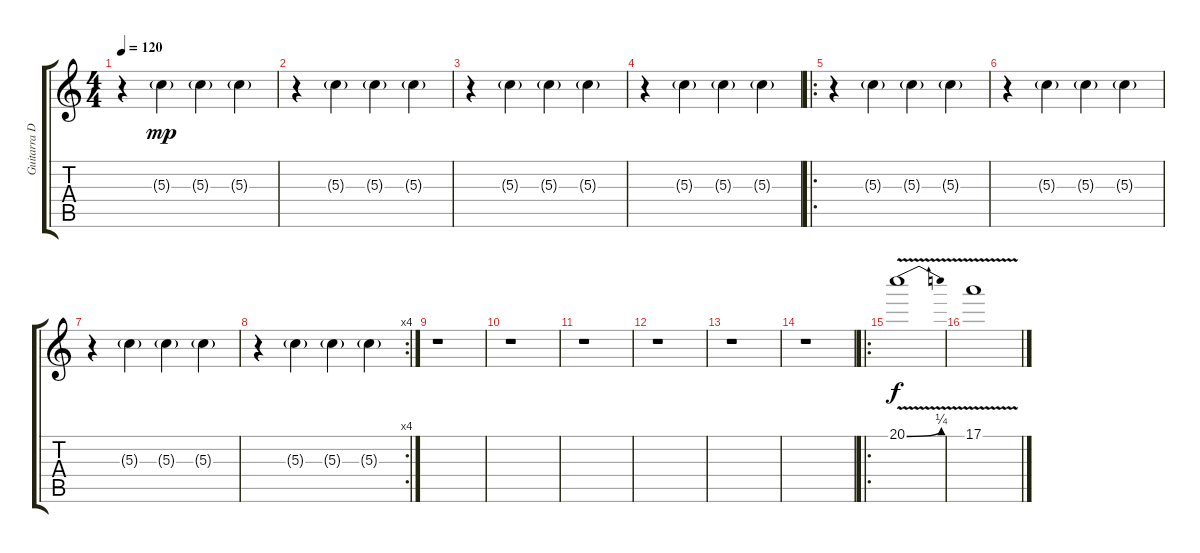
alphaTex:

\track ("Guitarra Delay" "Guitarra D") {instrument overdrivenguitar}
\staff {score tabs}
\tuning (E4 B3 G3 D3 A2 E2) {hide}
\ts (4 4)
\tempo 120
\clef g2
\ks c
r.4{dy mp} 5.3{g}.4 5.3{g}.4 5.3{g}.4 |
r.4 5.3{g}.4 5.3{g}.4 5.3{g}.4 |
r.4 5.3{g}.4 5.3{g}.4 5.3{g}.4 |
r.4 5.3{g}.4 5.3{g}.4 5.3{g}.4 |
\ro
r.4 5.3{g}.4 5.3{g}.4 5.3{g}.4 |
r.4 5.3{g}.4 5.3{g}.4 5.3{g}.4 |
r.4 5.3{g}.4 5.3{g}.4 5.3{g}.4 |
\rc 4
r.4 5.3{g}.4 5.3{g}.4 5.3{g}.4 |
r.1 |
r.1 |
r.1 |
r.1 |
r.1 |
r.1 |
\ro
20.1{be (bend 0 0 60 1) v}.1{dy f volume 16} |
17.1{v}.1
